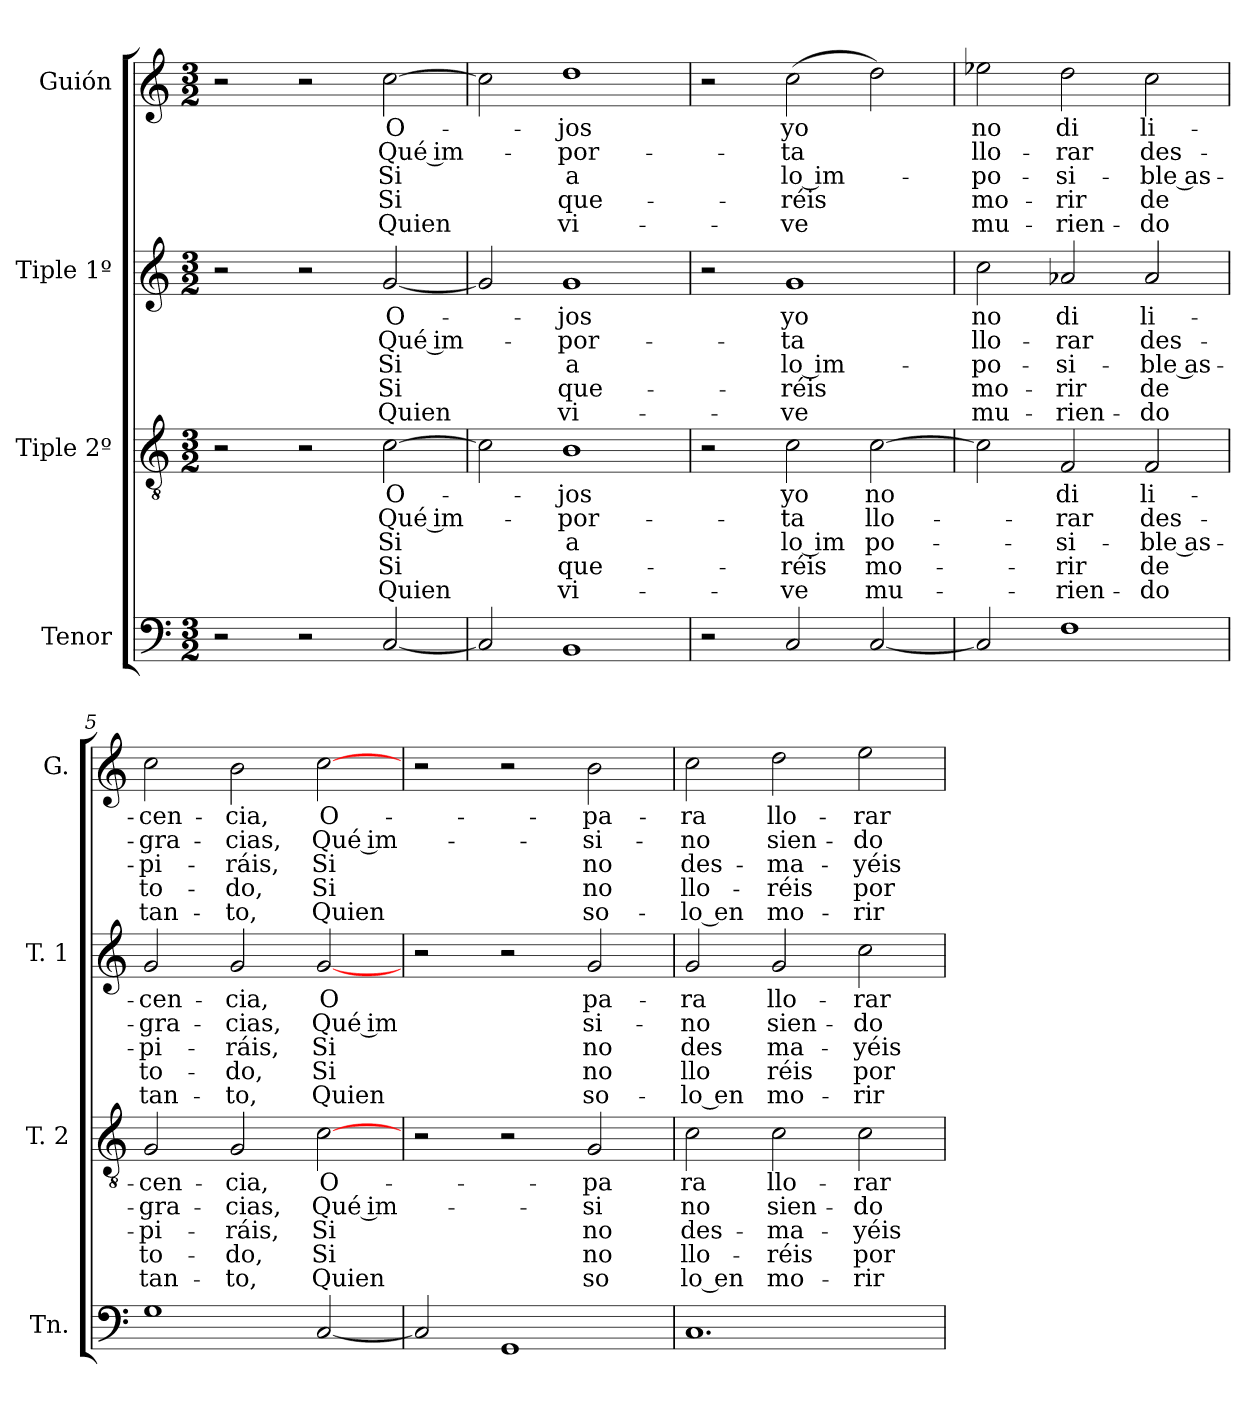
**kern	**kern	**text	**text	**text	**text	**text	**kern	**text	**text	**text	**text	**text	**kern	**text	**text	**text	**text	**text
*part4	*part3	*part3	*part3	*part3	*part3	*part3	*part2	*part2	*part2	*part2	*part2	*part2	*part1	*part1	*part1	*part1	*part1	*part1
*staff4	*staff3	*staff3	*staff3	*staff3	*staff3	*staff3	*staff2	*staff2	*staff2	*staff2	*staff2	*staff2	*staff1	*staff1	*staff1	*staff1	*staff1	*staff1
*I"Tenor	*I"Tiple 2º	*	*	*	*	*	*I"Tiple 1º	*	*	*	*	*	*I"Guión	*	*	*	*	*
*I'Tn.	*I'T. 2	*	*	*	*	*	*I'T. 1	*	*	*	*	*	*I'G.	*	*	*	*	*
*clefF4	*clefGv2	*	*	*	*	*	*clefG2	*	*	*	*	*	*clefG2	*	*	*	*	*
*M3/2	*M3/2	*	*	*	*	*	*M3/2	*	*	*	*	*	*M3/2	*	*	*	*	*
=1	=1	=1	=1	=1	=1	=1	=1	=1	=1	=1	=1	=1	=1	=1	=1	=1	=1	=1
2r	2r	.	.	.	.	.	2r	.	.	.	.	.	2r	.	.	.	.	.
2r	2r	.	.	.	.	.	2r	.	.	.	.	.	2r	.	.	.	.	.
[2C	[2c	O-	Qué im-	Si	Si	Quien	[2g	O-	Qué im-	Si	Si	Quien	[2cc	O-	Qué im-	Si	Si	Quien
=2	=2	=2	=2	=2	=2	=2	=2	=2	=2	=2	=2	=2	=2	=2	=2	=2	=2	=2
2C]	2c]	.	.	.	.	.	2g]	.	.	.	.	.	2cc]	.	.	.	.	.
1BB	1B	-jos	-por-	a	que-	vi-	1g	-jos	-por-	a	que-	vi-	1dd	-jos	-por-	a	que-	vi-
=3	=3	=3	=3	=3	=3	=3	=3	=3	=3	=3	=3	=3	=3	=3	=3	=3	=3	=3
2r	2r	.	.	.	.	.	2r	.	.	.	.	.	2r	.	.	.	.	.
2C	2c	yo	-ta	lo im	-réis	-ve	1g	yo	-ta	lo im-	-réis	-ve	(2cc	yo	-ta	lo im-	-réis	-ve
[2C	[2c	no	llo-	-po-	mo-	mu-	.	.	.	.	.	.	2dd)	.	.	.	.	.
=4	=4	=4	=4	=4	=4	=4	=4	=4	=4	=4	=4	=4	=4	=4	=4	=4	=4	=4
2C]	2c]	.	.	.	.	.	2cc	no	llo-	-po-	mo-	mu-	2ee-X	no	llo-	-po-	mo-	mu-
1F	2F	di	-rar	-si-	-rir	-rien-	2a-X	di	-rar	-si-	-rir	-rien-	2dd	di	-rar	-si-	-rir	-rien-
.	2F	li-	des-	-ble as-	de	-do	2a-	li-	des-	-ble as-	de	-do	2cc	li-	des-	-ble as-	de	-do
=5	=5	=5	=5	=5	=5	=5	=5	=5	=5	=5	=5	=5	=5	=5	=5	=5	=5	=5
1G	2G	-cen-	-gra-	-pi-	to-	tan-	2g	-cen-	-gra-	-pi-	to-	tan-	2cc	-cen-	-gra-	-pi-	to-	tan-
.	2G	-cia,	-cias,	-ráis,	-do,	-to,	2g	-cia,	-cias,	-ráis,	-do,	-to,	2b	-cia,	-cias,	-ráis,	-do,	-to,
[2C	[2c	O-	Qué im-	Si	Si	Quien	[2g	O	Qué im	Si	Si	Quien	[2cc	O-	Qué im-	Si	Si	Quien
=10	=10	=10	=10	=10	=10	=10	=10	=10	=10	=10	=10	=10	=10	=10	=10	=10	=10	=10
2C]	2r	.	.	.	.	.	2r	.	.	.	.	.	2r	.	.	.	.	.
1GG	2r	.	.	.	.	.	2r	.	.	.	.	.	2r	.	.	.	.	.
.	2G	pa	si	no	no	so	2g	pa-	si-	no	no	so-	2b	pa-	si-	no	no	so-
=11	=11	=11	=11	=11	=11	=11	=11	=11	=11	=11	=11	=11	=11	=11	=11	=11	=11	=11
1.C	2c	-ra	-no	des-	llo-	-lo en	2g	-ra	-no	des	llo	-lo en	2cc	-ra	-no	des-	llo-	-lo en
.	2c	llo-	sien-	-ma-	-réis	mo-	2g	llo-	sien-	-ma-	-réis	mo-	2dd	llo-	sien-	-ma-	-réis	mo-
.	2c	-rar	-do	-yéis	por-	-rir	2cc	-rar	-do	-yéis	por-	-rir	2ee	-rar	-do	-yéis	por-	-rir
=	=	=	=	=	=	=	=	=	=	=	=	=	=	=	=	=	=	=
*-	*-	*-	*-	*-	*-	*-	*-	*-	*-	*-	*-	*-	*-	*-	*-	*-	*-	*-
